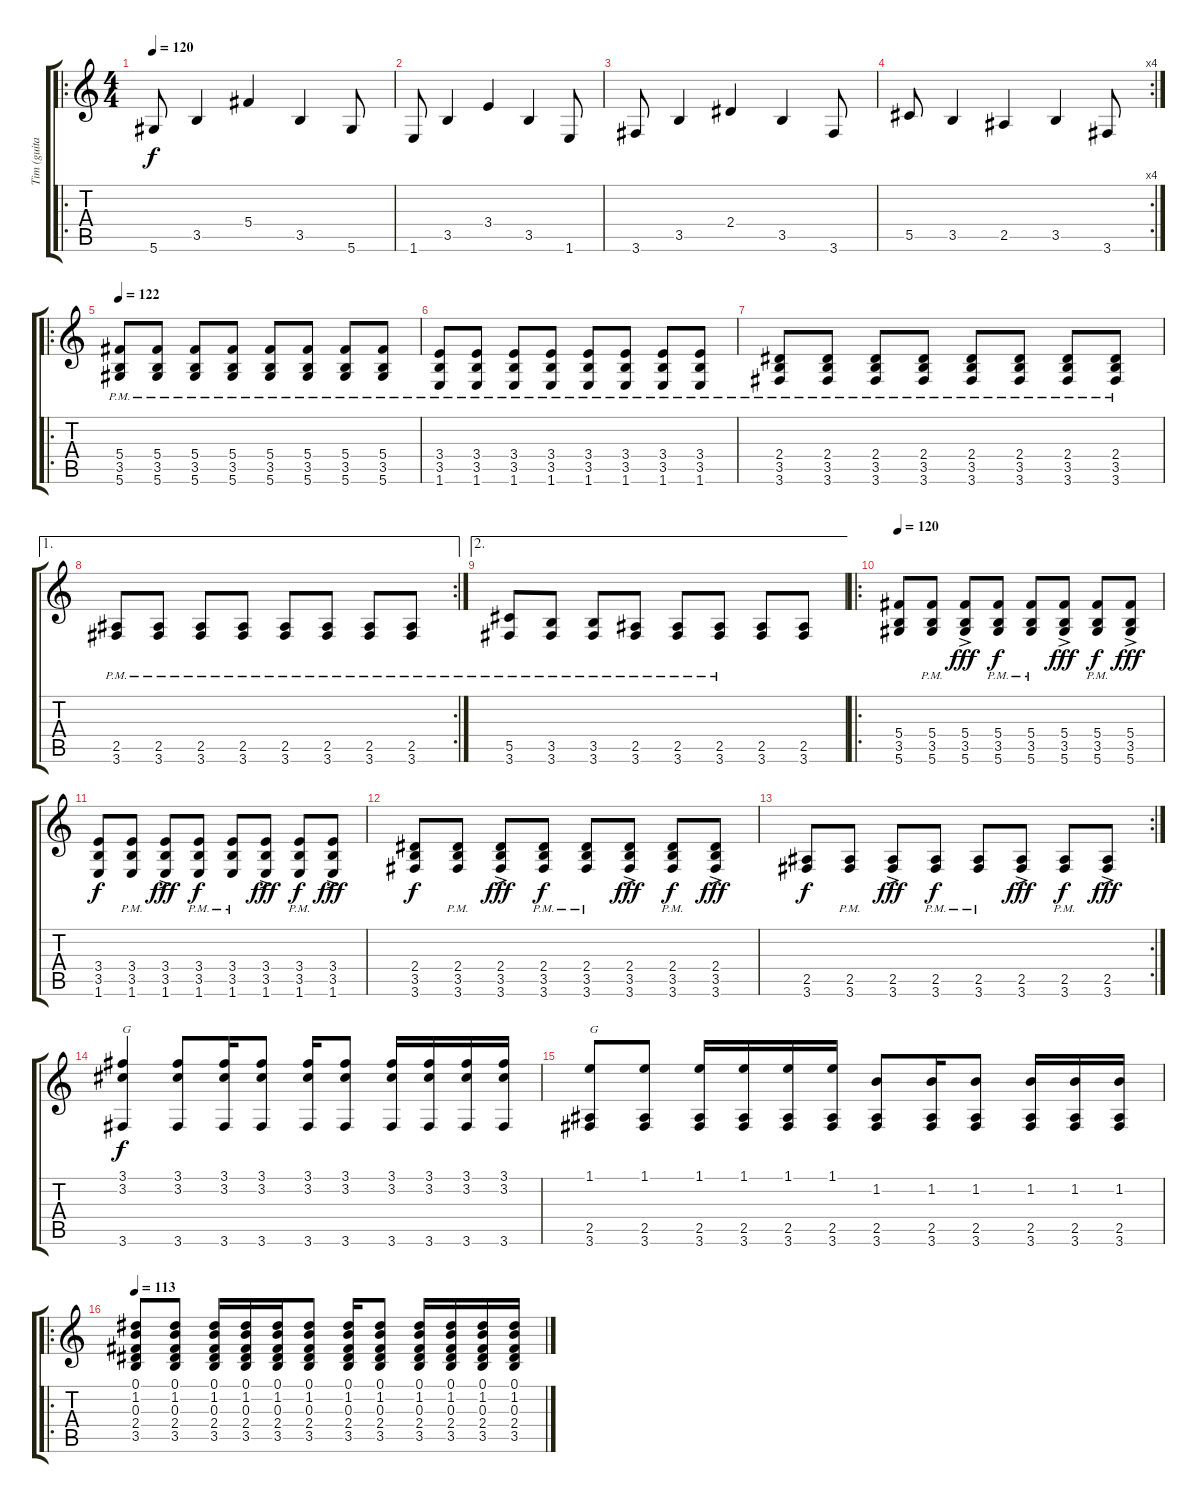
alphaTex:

\track ("Tim (guitar)" "Tim (guita") {mute instrument acousticguitarsteel}
\staff {score tabs}
\tuning (Eb4 Bb3 Gb3 Db3 Ab2 Eb2) {hide}
\ro
\ts (4 4)
\tempo 120
\clef g2
\ks c
5.6.8{dy f instrument acousticguitarsteel} 3.5.4 5.4.4 3.5.4 5.6.8 |
1.6.8 3.5.4 3.4.4 3.5.4 1.6.8 |
3.6.8 3.5.4 2.4.4 3.5.4 3.6.8 |
\rc 4
5.5.8 3.5.4 2.5.4 3.5.4 3.6.8 |
\ro
\tempo 122
(5.4{pm} 3.5{pm} 5.6{pm}).8 (5.4{pm} 3.5{pm} 5.6{pm}).8 (5.4{pm} 3.5{pm} 5.6{pm}).8 (5.4{pm} 3.5{pm} 5.6{pm}).8 (5.4{pm} 3.5{pm} 5.6{pm}).8 (5.4{pm} 3.5{pm} 5.6{pm}).8 (5.4{pm} 3.5{pm} 5.6{pm}).8 (5.4{pm} 3.5{pm} 5.6{pm}).8 |
(3.4{pm} 3.5{pm} 1.6{pm}).8 (3.4{pm} 3.5{pm} 1.6{pm}).8 (3.4{pm} 3.5{pm} 1.6{pm}).8 (3.4{pm} 3.5{pm} 1.6{pm}).8 (3.4{pm} 3.5{pm} 1.6{pm}).8 (3.4{pm} 3.5{pm} 1.6{pm}).8 (3.4{pm} 3.5{pm} 1.6{pm}).8 (3.4{pm} 3.5{pm} 1.6{pm}).8 |
(2.4{pm} 3.5{pm} 3.6{pm}).8 (2.4{pm} 3.5{pm} 3.6{pm}).8 (2.4{pm} 3.5{pm} 3.6{pm}).8 (2.4{pm} 3.5{pm} 3.6{pm}).8 (2.4{pm} 3.5{pm} 3.6{pm}).8 (2.4{pm} 3.5{pm} 3.6{pm}).8 (2.4{pm} 3.5{pm} 3.6{pm}).8 (2.4{pm} 3.5{pm} 3.6{pm}).8 |
\ae 1
\rc 2
(2.5{pm} 3.6{pm}).8 (2.5{pm} 3.6{pm}).8 (2.5{pm} 3.6{pm}).8 (2.5{pm} 3.6{pm}).8 (2.5{pm} 3.6{pm}).8 (2.5{pm} 3.6{pm}).8 (2.5{pm} 3.6{pm}).8 (2.5{pm} 3.6{pm}).8 |
\ae 2
(5.5{pm} 3.6{pm}).8 (3.5{pm} 3.6{pm}).8 (3.5{pm} 3.6{pm}).8 (2.5{pm} 3.6{pm}).8 (2.5{pm} 3.6{pm}).8 (2.5{pm} 3.6).8 (2.5 3.6).8 (2.5 3.6).8 |
\ro
\tempo 120
(5.4 3.5 5.6).8 (5.4{pm} 3.5{pm} 5.6{pm}).8 (5.4{ac} 3.5{ac} 5.6{ac}).8{dy fff} (5.4{pm} 3.5{pm} 5.6{pm}).8{dy f} (5.4{pm} 3.5{pm} 5.6{pm}).8 (5.4{ac} 3.5{ac} 5.6{ac}).8{dy fff} (5.4{pm} 3.5{pm} 5.6{pm}).8{dy f} (5.4{ac} 3.5{ac} 5.6{ac}).8{dy fff} |
(3.4 3.5 1.6).8{dy f} (3.4{pm} 3.5{pm} 1.6{pm}).8 (3.4{ac} 3.5{ac} 1.6{ac}).8{dy fff} (3.4{pm} 3.5{pm} 1.6{pm}).8{dy f} (3.4{pm} 3.5{pm} 1.6{pm}).8 (3.4{ac} 3.5{ac} 1.6{ac}).8{dy fff} (3.4{pm} 3.5{pm} 1.6{pm}).8{dy f} (3.4{ac} 3.5{ac} 1.6{ac}).8{dy fff} |
(2.4 3.5 3.6).8{dy f} (2.4{pm} 3.5{pm} 3.6{pm}).8 (2.4{ac} 3.5{ac} 3.6{ac}).8{dy fff} (2.4{pm} 3.5{pm} 3.6{pm}).8{dy f} (2.4{pm} 3.5{pm} 3.6{pm}).8 (2.4{ac} 3.5{ac} 3.6{ac}).8{dy fff} (2.4{pm} 3.5{pm} 3.6{pm}).8{dy f} (2.4{ac} 3.5 3.6{ac}).8{dy fff} |
\rc 2
(2.5 3.6).8{dy f} (2.5{pm} 3.6{pm}).8 (2.5 3.6{ac}).8{dy fff} (2.5{pm} 3.6{pm}).8{dy f} (2.5{pm} 3.6{pm}).8 (2.5 3.6{ac}).8{dy fff} (2.5{pm} 3.6{pm}).8{dy f} (2.5 3.6{ac}).8{dy fff} |
(3.1 3.2 3.6).4{txt "G" dy f} (3.1 3.2 3.6).8 (3.1 3.2 3.6).16 (3.1 3.2 3.6).8 (3.1 3.2 3.6).16 (3.1 3.2 3.6).8 (3.1 3.2 3.6).16 (3.1 3.2 3.6).16 (3.1 3.2 3.6).16 (3.1 3.2 3.6).16 |
(1.1 2.5 3.6).8{txt "G"} (1.1 2.5 3.6).8 (1.1 2.5 3.6).16 (1.1 2.5 3.6).16 (1.1 2.5 3.6).16 (1.1 2.5 3.6).16 (1.2 2.5 3.6).8 (1.2 2.5 3.6).16 (1.2 2.5 3.6).8 (1.2 2.5 3.6).16 (1.2 2.5 3.6).16 (1.2 2.5 3.6).16 |
\ro
\tempo 113
(0.1 1.2 0.3 2.4 3.5).8 (0.1 1.2 0.3 2.4 3.5).8 (0.1 1.2 0.3 2.4 3.5).16 (0.1 1.2 0.3 2.4 3.5).16 (0.1 1.2 0.3 2.4 3.5).16 (0.1 1.2 0.3 2.4 3.5).8 (0.1 1.2 0.3 2.4 3.5).16 (0.1 1.2 0.3 2.4 3.5).8 (0.1 1.2 0.3 2.4 3.5).16 (0.1 1.2 0.3 2.4 3.5).16 (0.1 1.2 0.3 2.4 3.5).16 (0.1 1.2 0.3 2.4 3.5).16
